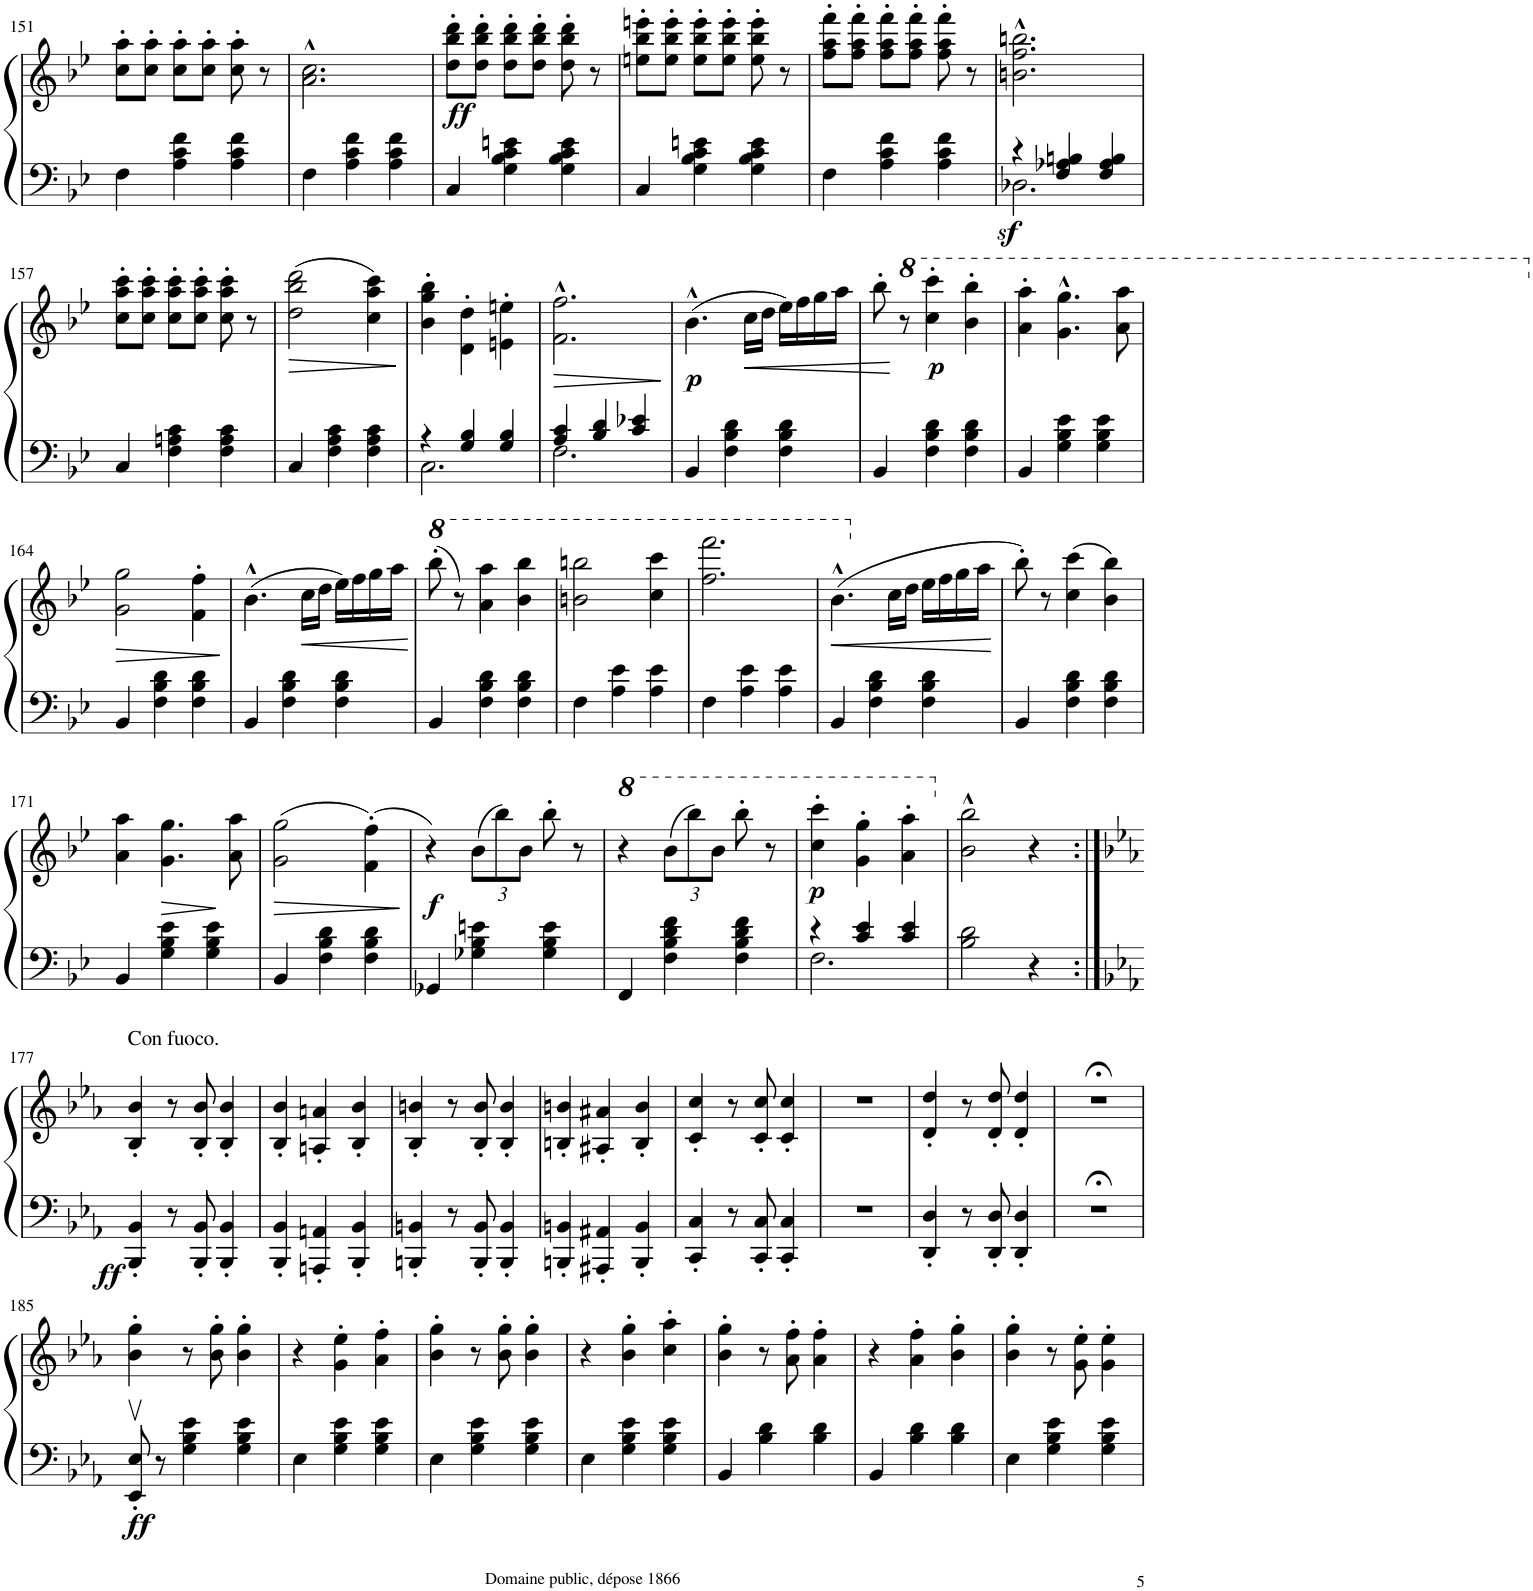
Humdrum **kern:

**kern	**kern	**dynam
*part1	*part1	*part1
*staff2	*staff1	*staff1/2
*I"Piano	*	*
*I'Pno.	*	*
!!LO:PB:g=z
*clefF4	*clefG2	*
*k[b-e-]	*k[b-e-]	*
*M3/4	*M3/4	*
=151	=151	=151
4F\	8cc\' 8aa\'L	.
.	8cc\' 8aa\'J	.
4A\ 4c\ 4f\	8cc\' 8aa\'L	.
.	8cc\' 8aa\'J	.
4A\ 4c\ 4f\	8cc\' 8aa\'	.
.	8r	.
=152	=152	=152
4F\	2.a\^^ 2.cc\^^	.
4A\ 4c\ 4f\	.	.
4A\ 4c\ 4f\	.	.
=153	=153	=153
!	!	!LO:DY:b
4C/	8dd\' 8bb-\' 8ddd\'L	ff
.	8dd\' 8bb-\' 8ddd\'J	.
4G\ 4B-\ 4c\ 4en\	8dd\' 8bb-\' 8ddd\'L	.
.	8dd\' 8bb-\' 8ddd\'J	.
4G\ 4B-\ 4c\ 4e\	8dd\' 8bb-\' 8ddd\'	.
.	8r	.
=154	=154	=154
4C/	8een\' 8bb-\' 8eeen\'L	.
.	8ee\' 8bb-\' 8eee\'J	.
4G\ 4B-\ 4c\ 4en\	8ee\' 8bb-\' 8eee\'L	.
.	8ee\' 8bb-\' 8eee\'J	.
4G\ 4B-\ 4c\ 4e\	8ee\' 8bb-\' 8eee\'	.
.	8r	.
=155	=155	=155
4F\	8ff\' 8aa\' 8fff\'L	.
.	8ff\' 8aa\' 8fff\'J	.
4A\ 4c\ 4f\	8ff\' 8aa\' 8fff\'L	.
.	8ff\' 8aa\' 8fff\'J	.
4A\ 4c\ 4f\	8ff\' 8aa\' 8fff\'	.
.	8r	.
=156	=156	=156
*^	*	*
!	!	!	!LO:DY:b=2
4r	2.D-X\	2.bn\^^ 2.ff\^^ 2.bbn\^^	sf
4F/ 4A-X/ 4Bn/	.	.	.
4F/ 4A-/ 4B/	.	.	.
*v	*v	*	*
!!LO:LB:g=z
=157	=157	=157
4C/	8cc\' 8aa\' 8ccc\'L	.
.	8cc\' 8aa\' 8ccc\'J	.
4F\ 4An\ 4c\	8cc\' 8aa\' 8ccc\'L	.
.	8cc\' 8aa\' 8ccc\'J	.
4F\ 4A\ 4c\	8cc\' 8aa\' 8ccc\'	.
.	8r	.
=158	=158	=158
!	!	!LO:HP:b
4C/	(2dd\ 2bb-\ 2ddd\	>
4F\ 4A\ 4c\	.	.
4F\ 4A\ 4c\	4cc\ 4aa\ 4ccc\)	.
.	.	]
=159	=159	=159
*^	*	*
4r	2.C\	4b-\' 4gg\' 4bb-\'	.
4G/ 4B-/	.	4d\' 4dd\'	.
4G/ 4B-/	.	4en\' 4een\'	.
=160	=160	=160	=160
!	!	!	!LO:HP:b
4A/ 4c/	2.F\	2.f\^^ 2.ff\^^	>
4B-/ 4d/	.	.	.
4c/ 4e-X/	.	.	.
*v	*v	*	*
.	.	]
=161	=161	=161
!	!	!LO:DY:b
4BB-/	(4.b-^^\	p
4F\ 4B-\ 4d\	.	.
!	!	!LO:HP:b
.	16cc\LL	<
.	16dd\JJ	.
4F\ 4B-\ 4d\	16ee-\LL)	.
.	16ff\	.
.	16gg\	.
.	16aa\JJ	.
.	.	[
=162	=162	=162
4BB-/	8bb-'\	.
*	*8va	*
.	8r	.
!	!	!LO:DY:b
4F\ 4B-\ 4d\	4ccc\' 4cccc\'	p
4F\ 4B-\ 4d\	4bb-\' 4bbb-\'	.
=163	=163	=163
*	*X8va	*
4BB-/	4a\' 4aa\'	.
4G\ 4B-\ 4e-\	4.g\^^ 4.gg\^^	.
4G\ 4B-\ 4e-\	.	.
.	8a\ 8aa\	.
!!LO:LB:g=z
=164	=164	=164
!	!	!LO:HP:b
4BB-/	2g\ 2gg\	>
4F\ 4B-\ 4d\	.	.
4F\ 4B-\ 4d\	4f\' 4ff\'	.
.	.	]
=165	=165	=165
4BB-/	(4.b-^^\	.
4F\ 4B-\ 4d\	.	.
!	!	!LO:HP:b
.	16cc\LL	<
.	16dd\JJ	.
4F\ 4B-\ 4d\	16ee-\LL)	.
.	16ff\	.
.	16gg\	.
.	16aa\JJ	.
.	.	[
=166	=166	=166
*	*8va	*
4BB-/	(8bbb-'\	.
.	8r)	.
4F\ 4B-\ 4d\	4aa\ 4aaa\	.
4F\ 4B-\ 4d\	4bb-\ 4bbb-\	.
=167	=167	=167
*	*X8va	*
4F\	2bn\ 2bbn\	.
4A\ 4e-\	.	.
4A\ 4e-\	4cc\ 4ccc\	.
=168	=168	=168
4F\	2.ff\ 2.fff\	.
4A\ 4e-\	.	.
4A\ 4e-\	.	.
=169	=169	=169
!	!	!LO:HP:b
4BB-/	(4.b-^^\	<
4F\ 4B-\ 4d\	.	.
.	16cc\LL	.
.	16dd\JJ	.
4F\ 4B-\ 4d\	16ee-\LL	.
.	16ff\	.
.	16gg\	.
.	16aa\JJ	.
.	.	[
=170	=170	=170
4BB-/	8bb-'\)	.
.	8r	.
4F\ 4B-\ 4d\	(4cc\ 4ccc\	.
4F\ 4B-\ 4d\	4b-\ 4bb-\)	.
!!LO:LB:g=z
=171	=171	=171
4BB-/	4a\ 4aa\	.
!	!	!LO:HP:b
4G\ 4B-\ 4e-\	4.g\ 4.gg\	>
4G\ 4B-\ 4e-\	.	.
.	8a\ 8aa\	.
.	.	]
=172	=172	=172
!	!	!LO:HP:b
4BB-/	(2g\ 2gg\	>
4F\ 4B-\ 4d\	.	.
4F\ 4B-\ 4d\	(4f\' 4ff\')	.
.	.	]
=173	=173	=173
!	!	!LO:DY:b
4GG-X/	4r)	f
*	*Xbrackettup	*
4G-X\ 4B-\ 4en\	(12b-\L	.
.	12bb-\)	.
.	12b-\J	.
4G-\ 4B-\ 4e\	8bb-'\	.
.	8r	.
=174	=174	=174
*	*8va	*
4FF/	4r	.
4F\ 4B-\ 4d\ 4f\	(12bb-\L	.
.	12bbb-\)	.
.	12bb-\J	.
4F\ 4B-\ 4d\ 4f\	8bbb-'\	.
.	8r	.
=175	=175	=175
*^	*	*
*	*	*X8va	*
!	!	!	!LO:DY:b
4r	2.F\	4cc\' 4ccc\'	p
4c/ 4e-/	.	4g\' 4gg\'	.
4c/ 4e-/	.	4a\' 4aa\'	.
*v	*v	*	*
=176	=176	=176
2B-\ 2d\	2b-\^^ 2bb-\^^	.
4r	4r	.
!!LO:LB:g=z
=177:|!	=177:|!	=177:|!
*k[b-e-a-]	*k[b-e-a-]	*
!	!LO:TX:a:t=Con fuoco.	!
!	!	!LO:DY:b=2
4BBB-/' 4BB-/'	4B-/' 4b-/'	ff
8r	8r	.
8BBB-/' 8BB-/'	8B-/' 8b-/'	.
4BBB-/' 4BB-/'	4B-/' 4b-/'	.
=178	=178	=178
4BBB-/' 4BB-/'	4B-/' 4b-/'	.
4AAAn/' 4AAn/'	4An/' 4an/'	.
4BBB-/' 4BB-/'	4B-/' 4b-/'	.
=179	=179	=179
4BBBn/' 4BBn/'	4B-/' 4bn/'	.
8r	8r	.
8BBB/' 8BB/'	8B-/' 8b/'	.
4BBB/' 4BB/'	4B-/' 4b/'	.
=180	=180	=180
4BBBn/' 4BBn/'	4Bn/' 4bn/'	.
4AAA#X/' 4AA#X/'	4A#X/' 4a#X/'	.
4BBB/' 4BB/'	4B/' 4b/'	.
=181	=181	=181
4CC/' 4C/'	4c/' 4cc/'	.
8r	8r	.
8CC/' 8C/'	8c/' 8cc/'	.
4CC/' 4C/'	4c/' 4cc/'	.
=182	=182	=182
2.r	2.r	.
=183	=183	=183
4DD/' 4D/'	4d/' 4dd/'	.
8r	8r	.
8DD/' 8D/'	8d/' 8dd/'	.
4DD/' 4D/'	4d/' 4dd/'	.
=184	=184	=184
2.r;<	2.r;<	.
!!LO:LB:g=z
=185	=185	=185
!	!	!LO:DY:b=2
8EE-/v' 8E-/v'	4b-\' 4gg\'	ff
8r	.	.
4G\ 4B-\ 4e-\	8r	.
.	8b-\' 8gg\'	.
4G\ 4B-\ 4e-\	4b-\' 4gg\'	.
=186	=186	=186
4E-\	4r	.
4G\ 4B-\ 4e-\	4g\' 4ee-\'	.
4G\ 4B-\ 4e-\	4a-\' 4ff\'	.
=187	=187	=187
4E-\	4b-\' 4gg\'	.
4G\ 4B-\ 4e-\	8r	.
.	8b-\' 8gg\'	.
4G\ 4B-\ 4e-\	4b-\' 4gg\'	.
=188	=188	=188
4E-\	4r	.
4G\ 4B-\ 4e-\	4b-\' 4gg\'	.
4G\ 4B-\ 4e-\	4cc\' 4aa-\'	.
=189	=189	=189
4BB-/	4b-\' 4gg\'	.
4B-\ 4d\	8r	.
.	8a-\' 8ff\'	.
4B-\ 4d\	4a-\' 4ff\'	.
=190	=190	=190
4BB-/	4r	.
4B-\ 4d\	4a-\' 4ff\'	.
4B-\ 4d\	4b-\' 4gg\'	.
=191	=191	=191
4E-\	4b-\' 4gg\'	.
4G\ 4B-\ 4e-\	8r	.
.	8g\' 8ee-\'	.
4G\ 4B-\ 4e-\	4g\' 4ee-\'	.
=	=	=
*-	*-	*-
